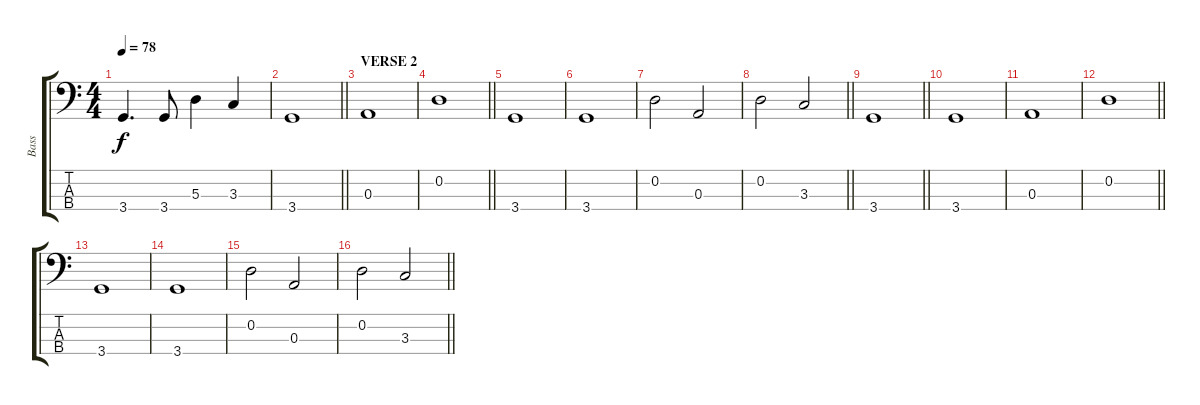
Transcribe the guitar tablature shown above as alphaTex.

\track ("Bass" "Bass") {instrument electricbassfinger}
\staff {score tabs}
\tuning (G2 D2 A1 E1) {hide}
\ts (4 4)
\tempo 78
\clef f4
\ks c
3.4.4{d dy f} 3.4.8 5.3.4 3.3.4 |
\barLineRight lightlight
3.4.1 |
\section ("" "VERSE 2")
0.3.1 |
\barLineRight lightlight
0.2.1 |
3.4.1 |
3.4.1 |
0.2.2 0.3.2 |
\barLineRight lightlight
0.2.2 3.3.2 |
\barLineRight lightlight
3.4.1 |
3.4.1 |
0.3.1 |
\barLineRight lightlight
0.2.1 |
3.4.1 |
3.4.1 |
0.2.2 0.3.2 |
\barLineRight lightlight
0.2.2 3.3.2
